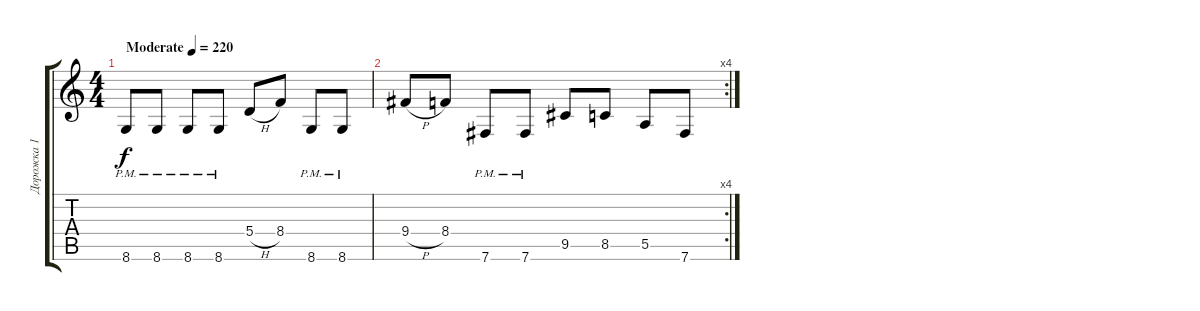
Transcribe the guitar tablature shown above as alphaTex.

\track ("Дорожка 1" "Дорожка 1") {instrument overdrivenguitar}
\staff {score tabs}
\tuning (B3 Gb3 D3 A2 E2 B1) {hide}
\ts (4 4)
\tempo (220 "Moderate")
\clef g2
\ks c
8.6{pm}.8{dy f instrument overdrivenguitar} 8.6{pm}.8 8.6{pm}.8 8.6{pm}.8 5.4{h}.8 8.4.8 8.6{pm}.8 8.6{pm}.8 |
\rc 4
9.4{h}.8 8.4.8 7.6{pm}.8 7.6{pm}.8 9.5.8 8.5.8 5.5.8 7.6.8
